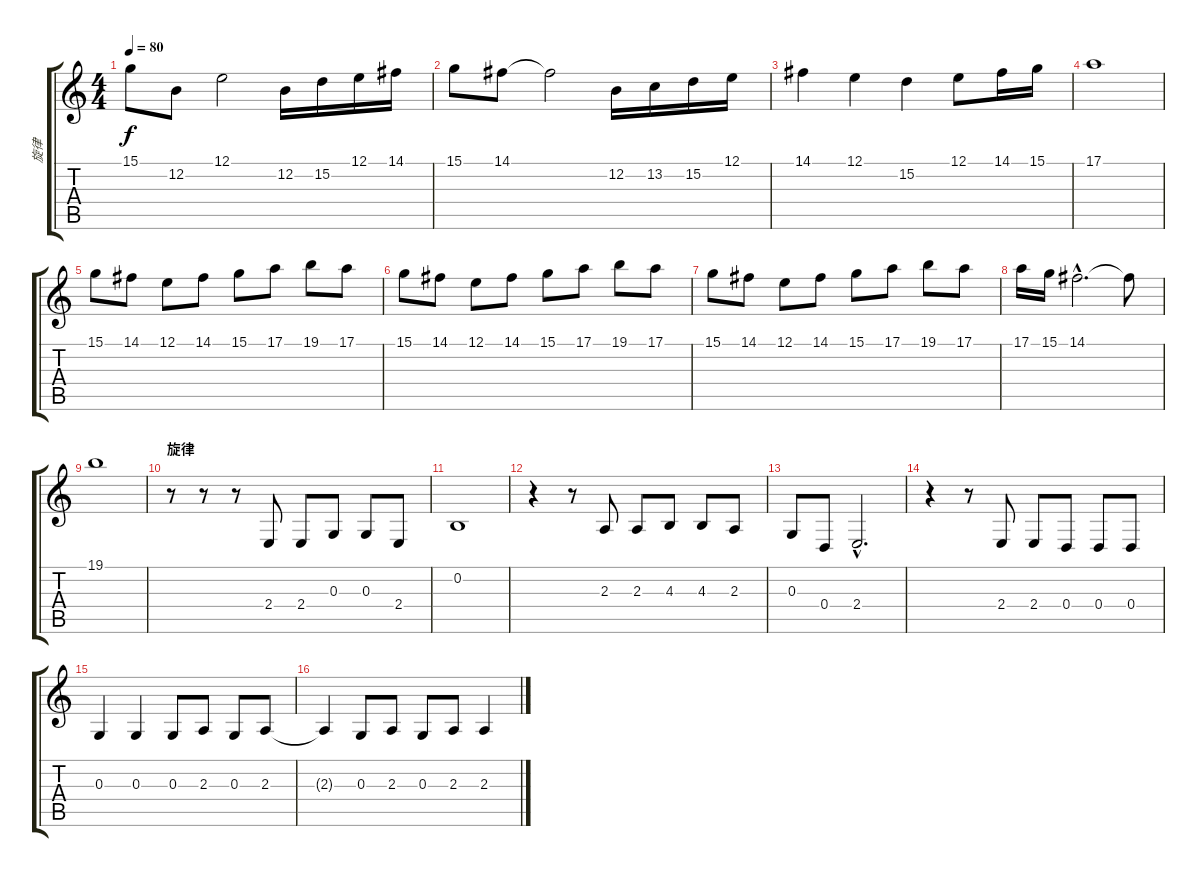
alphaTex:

\track ("旋律" "旋律") {instrument brightacousticpiano}
\staff {score tabs}
\tuning (E4 B3 G3 D3 A2 E2) {hide}
\ts (4 4)
\tempo 80
\clef g2
\ks c
15.1.8{dy f instrument brightacousticpiano} 12.2.8 12.1.2 12.2.16 15.2.16 12.1.16 14.1.16 |
15.1.8 14.1.8 14.1{t}.2 12.2.16 13.2.16 15.2.16 12.1.16 |
14.1.4 12.1.4 15.2.4 12.1.8 14.1.16 15.1.16 |
17.1.1 |
15.1.8 14.1.8 12.1.8 14.1.8 15.1.8 17.1.8 19.1.8 17.1.8 |
15.1.8 14.1.8 12.1.8 14.1.8 15.1.8 17.1.8 19.1.8 17.1.8 |
15.1.8 14.1.8 12.1.8 14.1.8 15.1.8 17.1.8 19.1.8 17.1.8 |
17.1.16 15.1.16 14.1{hac}.2{d} 14.1{t}.8 |
19.1.1 |
\section ("" "旋律")
r.8{instrument flute} r.8 r.8 2.4.8{instrument flute} 2.4.8 0.3.8 0.3.8 2.4.8 |
0.2.1 |
r.4 r.8 2.3.8 2.3.8 4.3.8 4.3.8 2.3.8 |
0.3.8 0.4.8 2.4{hac}.2{d} |
r.4 r.8 2.4.8 2.4.8 0.4.8 0.4.8 0.4.8 |
0.3.4 0.3.4 0.3.8 2.3.8 0.3.8 2.3.8 |
2.3{t}.4 0.3.8 2.3.8 0.3.8 2.3.8 2.3.4
